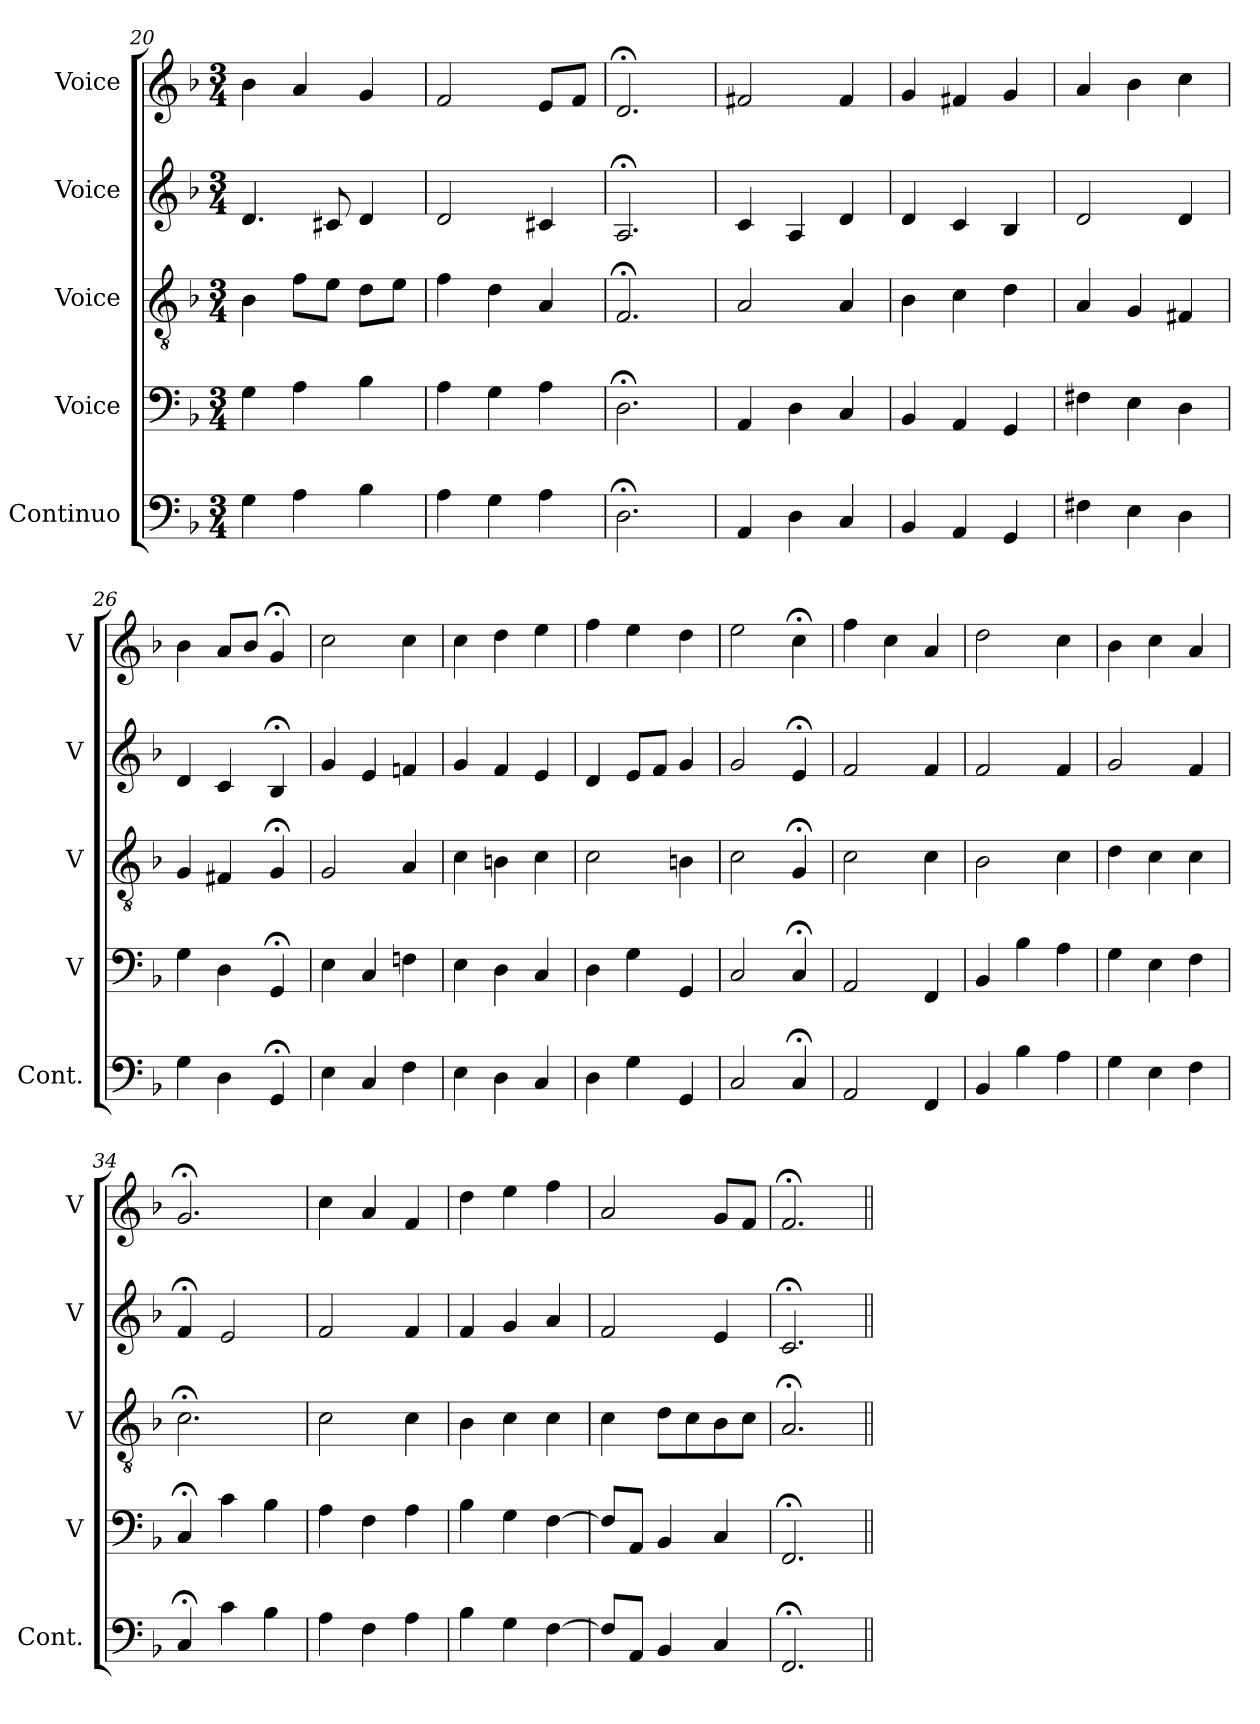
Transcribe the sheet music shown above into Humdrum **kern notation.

**kern	**kern	**kern	**kern	**kern
*part5	*part4	*part3	*part2	*part1
*staff5	*staff4	*staff3	*staff2	*staff1
*I"Continuo	*I"Voice	*I"Voice	*I"Voice	*I"Voice
*I'Cont.	*I'V	*I'V	*I'V	*I'V
*clefF4	*clefF4	*clefGv2	*clefG2	*clefG2
*ITrd7c12	*	*	*	*
*k[b-]	*k[b-]	*k[b-]	*k[b-]	*k[b-]
*M3/4	*M3/4	*M3/4	*M3/4	*M3/4
=20	=20	=20	=20	=20
4GG\	4G\	4B-\	4.d/	4b-\
4AA\	4A\	8f\L	.	4a/
.	.	8e\J	8c#X/	.
4BB-\	4B-\	8d\L	4d/	4g/
.	.	8e\J	.	.
!!LO:PB:g=z
=21	=21	=21	=21	=21
4AA\	4A\	4f\	2d/	2f/
4GG\	4G\	4d\	.	.
4AA\	4A\	4A/	4c#X/	8e/L
.	.	.	.	8f/J
=22	=22	=22	=22	=22
2.DD;<\	2.D;<\	2.F;</	2.A;</	2.d;</
=23	=23	=23	=23	=23
4AAA/	4AA/	2A/	4c/	2f#X/
4DD\	4D\	.	4A/	.
4CC/	4C/	4A/	4d/	4f#/
=24	=24	=24	=24	=24
4BBB-/	4BB-/	4B-\	4d/	4g/
4AAA/	4AA/	4c\	4c/	4f#X/
4GGG/	4GG/	4d\	4B-/	4g/
=25	=25	=25	=25	=25
4FF#X\	4F#X\	4A/	2d/	4a/
4EE\	4E\	4G/	.	4b-\
4DD\	4D\	4F#X/	4d/	4cc\
=26	=26	=26	=26	=26
4GG\	4G\	4G/	4d/	4b-\
4DD\	4D\	4F#X/	4c/	8a/L
.	.	.	.	8b-/J
4GGG;</	4GG;</	4G;</	4B-;</	4g;</
=27	=27	=27	=27	=27
4EE\	4E\	2G/	4g/	2cc\
4CC/	4C/	.	4e/	.
4FF\	4Fn\	4A/	4fn/	4cc\
=28	=28	=28	=28	=28
4EE\	4E\	4c\	4g/	4cc\
4DD\	4D\	4Bn\	4f/	4dd\
4CC/	4C/	4c\	4e/	4ee\
=29	=29	=29	=29	=29
4DD\	4D\	2c\	4d/	4ff\
4GG\	4G\	.	8e/L	4ee\
.	.	.	8f/J	.
4GGG/	4GG/	4Bn\	4g/	4dd\
=30	=30	=30	=30	=30
2CC/	2C/	2c\	2g/	2ee\
4CC;</	4C;</	4G;</	4e;</	4cc;<\
!!LO:LB:g=z
=31	=31	=31	=31	=31
2AAA/	2AA/	2c\	2f/	4ff\
.	.	.	.	4cc\
4FFF/	4FF/	4c\	4f/	4a/
=32	=32	=32	=32	=32
4BBB-/	4BB-/	2B-\	2f/	2dd\
4BB-\	4B-\	.	.	.
4AA\	4A\	4c\	4f/	4cc\
=33	=33	=33	=33	=33
4GG\	4G\	4d\	2g/	4b-\
4EE\	4E\	4c\	.	4cc\
4FF\	4F\	4c\	4f/	4a/
=34	=34	=34	=34	=34
4CC;</	4C;</	2.c;<\	4f;</	2.g;</
4C\	4c\	.	2e/	.
4BB-\	4B-\	.	.	.
=35	=35	=35	=35	=35
4AA\	4A\	2c\	2f/	4cc\
4FF\	4F\	.	.	4a/
4AA\	4A\	4c\	4f/	4f/
=36	=36	=36	=36	=36
4BB-\	4B-\	4B-\	4f/	4dd\
4GG\	4G\	4c\	4g/	4ee\
[4FF\	[4F\	4c\	4a/	4ff\
=37	=37	=37	=37	=37
8FF/L]	8F/L]	4c\	2f/	2a/
8AAA/J	8AA/J	.	.	.
4BBB-/	4BB-/	8d\L	.	.
.	.	8c\	.	.
4CC/	4C/	8B-\	4e/	8g/L
.	.	8c\J	.	8f/J
=38	=38	=38	=38	=38
2.FFF;</	2.FF;</	2.A;</	2.c;</	2.f;</
=||	=||	=||	=||	=||
*-	*-	*-	*-	*-
